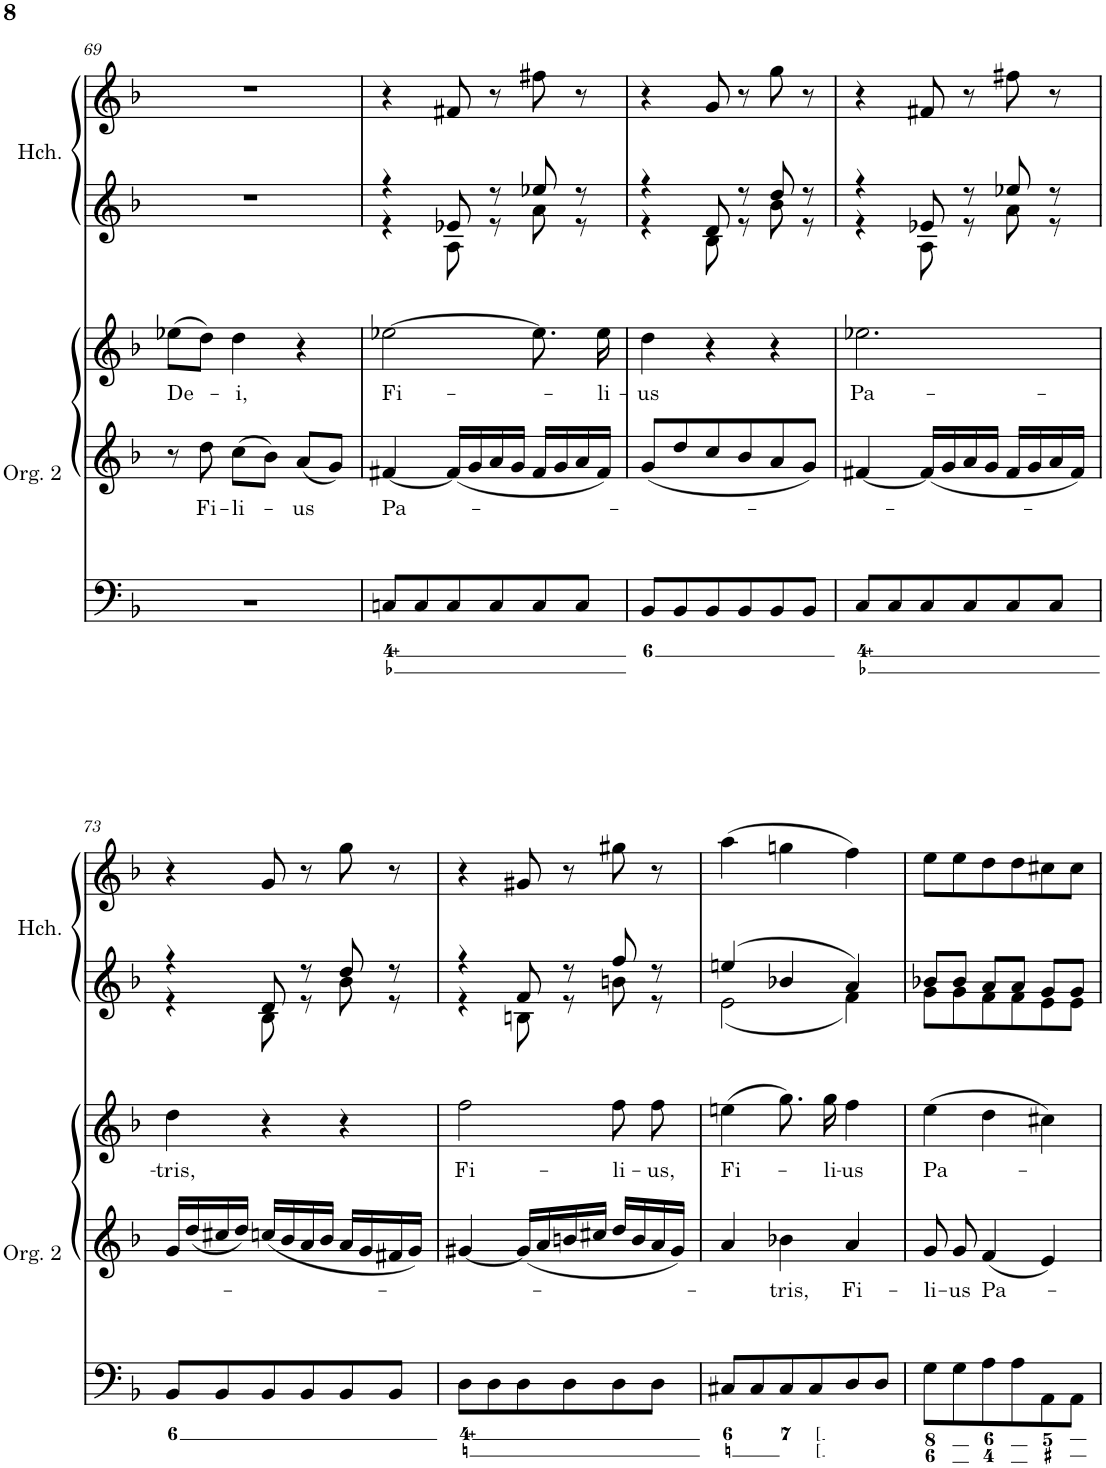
**kern	**kern	**text	**kern	**text	**kern	**kern
*part2	*part2	*part2	*part2	*part2	*part1	*part1
*staff5	*staff4	*staff4	*staff3	*staff3	*staff2	*staff1
*I"Organ 2	*	*	*	*	*I"Harpsichord	*
*I'Org. 2	*	*	*	*	*I'Hch.	*
!!LO:PB:g=z
*clefF4	*clefG2	*	*clefG2	*	*clefG2	*clefG2
*k[b-]	*k[b-]	*	*k[b-]	*	*k[b-]	*k[b-]
*M3/4	*M3/4	*	*M3/4	*	*M3/4	*M3/4
=69	=69	=69	=69	=69	=69	=69
!	!	!	!	!LO:LY:b	!	!
2.rBB	8r	.	(8ee-X\L	De-	2.r	2.r
!	!	!LO:LY:b	!	!	!	!
.	8dd\	Fi-	8dd\J)	.	.	.
!	!	!LO:LY:b	!	!LO:LY:b	!	!
.	8cc\L	-li-	4dd\	-i,	.	.
.	8b-\J	.	.	.	.	.
!	!	!LO:LY:b	!	!	!	!
.	8a/L	-us	4r	.	.	.
.	8g/J	.	.	.	.	.
=70	=70	=70	=70	=70	=70	=70
!	!	!LO:LY:b	!	!LO:LY:b	!	!
*	*	*	*	*	*^	*
8Cn/L	[4f#X/	Pa-	[2ee-X\	Fi-	4r	4r	4r
8C/	.	.	.	.	.	.	.
8C/	16f#/LL]	.	.	.	8e-X/	8A\	8f#X/
.	16g/	.	.	.	.	.	.
8C/	16a/	.	.	.	8r	8r	8r
.	16g/JJ	.	.	.	.	.	.
8C/	16f#/LL	.	8.ee-\]	.	8ee-X/	8a\	8ff#X\
.	16g/	.	.	.	.	.	.
8C/J	16a/	.	.	.	8r	8r	8r
!	!	!	!	!LO:LY:b	!	!	!
.	16f#/JJ	.	16ee-\	-li-	.	.	.
=71	=71	=71	=71	=71	=71	=71	=71
!	!	!	!	!LO:LY:b	!	!	!
8BB-/L	8g/L	.	4dd\	-us	4r	4r	4r
8BB-/	8dd/	.	.	.	.	.	.
8BB-/	8cc/	.	4r	.	8d/	8B-\	8g/
8BB-/	8b-/	.	.	.	8r	8r	8r
8BB-/	8a/	.	4r	.	8dd/	8b-\	8gg\
8BB-/J	8g/J	.	.	.	8r	8r	8r
=72	=72	=72	=72	=72	=72	=72	=72
!	!	!	!	!LO:LY:b	!	!	!
8C/L	[4f#X/	.	2.ee-X\	Pa-	4r	4r	4r
8C/	.	.	.	.	.	.	.
8C/	16f#/LL]	.	.	.	8e-X/	8A\	8f#X/
.	16g/	.	.	.	.	.	.
8C/	16a/	.	.	.	8r	8r	8r
.	16g/JJ	.	.	.	.	.	.
8C/	16f#/LL	.	.	.	8ee-X/	8a\	8ff#X\
.	16g/	.	.	.	.	.	.
8C/J	16a/	.	.	.	8r	8r	8r
.	16f#/JJ	.	.	.	.	.	.
!!LO:LB:g=z
=73	=73	=73	=73	=73	=73	=73	=73
!	!	!	!	!LO:LY:b	!	!	!
8BB-/L	16g/LL	.	4dd\	-tris,	4r	4r	4r
.	16dd/	.	.	.	.	.	.
8BB-/	16cc#X/	.	.	.	.	.	.
.	16dd/JJ	.	.	.	.	.	.
8BB-/	16ccn/LL	.	4r	.	8d/	8B-\	8g/
.	16b-/	.	.	.	.	.	.
8BB-/	16a/	.	.	.	8r	8r	8r
.	16b-/JJ	.	.	.	.	.	.
8BB-/	16a/LL	.	4r	.	8dd/	8b-\	8gg\
.	16g/	.	.	.	.	.	.
8BB-/J	16f#X/	.	.	.	8r	8r	8r
.	16g/JJ	.	.	.	.	.	.
=74	=74	=74	=74	=74	=74	=74	=74
!	!	!	!	!LO:LY:b	!	!	!
8D\L	[4g#X/	.	2ff\	Fi-	4r	4r	4r
8D\	.	.	.	.	.	.	.
8D\	16g#/LL]	.	.	.	8f/	8Bn\	8g#X/
.	16a/	.	.	.	.	.	.
8D\	16bn/	.	.	.	8r	8r	8r
.	16cc#X/JJ	.	.	.	.	.	.
!	!	!	!	!LO:LY:b	!	!	!
8D\	16dd/LL	.	8ff\	-li-	8ff/	8bn\	8gg#X\
.	16b/	.	.	.	.	.	.
!	!	!	!	!LO:LY:b	!	!	!
8D\J	16a/	.	8ff\	-us,	8r	8r	8r
.	16g#/JJ	.	.	.	.	.	.
=75	=75	=75	=75	=75	=75	=75	=75
!	!	!	!	!LO:LY:b	!	!	!
8C#X/L	4a/	.	(4een\	Fi-	4een/	2e\	(4aa\
8C#/	.	.	.	.	.	.	.
!	!	!LO:LY:b	!	!	!	!	!
8C#/	4b-X\	-tris,	8.gg\)	.	4b-X/	.	4ggn\
8C#/	.	.	.	.	.	.	.
!	!	!	!	!LO:LY:b	!	!	!
.	.	.	16gg\	-li-	.	.	.
!	!	!LO:LY:b	!	!LO:LY:b	!	!	!
8D/	4a/	Fi-	4ff\	-us	4a/	4f\	4ff\)
8D/J	.	.	.	.	.	.	.
=76	=76	=76	=76	=76	=76	=76	=76
!	!	!LO:LY:b	!	!LO:LY:b	!	!	!
8G\L	8g/	-li-	(4ee\	Pa-	8g\L	8b-X/L	8ee\L
!	!	!LO:LY:b	!	!	!	!	!
8G\	8g/	-us	.	.	8g\	8b-/J	8ee\
!	!	!LO:LY:b	!	!	!	!	!
8A\	4f/	Pa-	4dd\	.	8f\	8a/L	8dd\
8A\	.	.	.	.	8f\	8a/J	8dd\
8AA\	4e/	.	4cc#X\)	.	8e\	8g/L	8cc#X\
8AA\J	.	.	.	.	8e\J	8g/J	8cc#\J
*	*	*	*	*	*v	*v	*
=	=	=	=	=	=	=
*-	*-	*-	*-	*-	*-	*-
